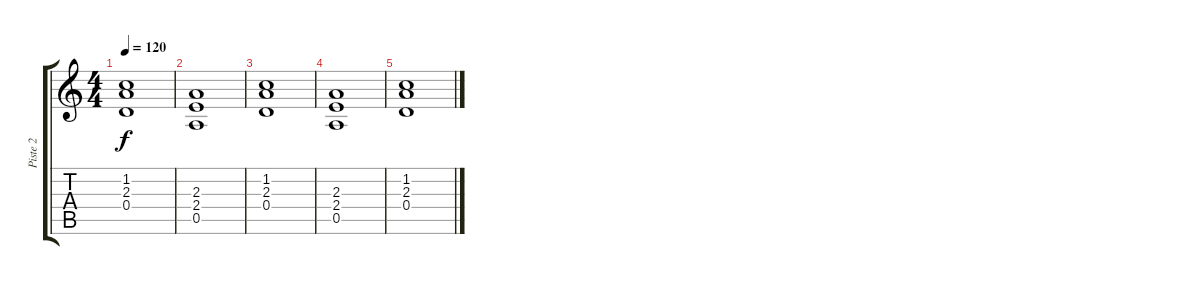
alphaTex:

\track ("Piste 2" "Piste 2") {instrument electricguitarclean}
\staff {score tabs}
\tuning (E4 B3 G3 D3 A2 E2) {hide}
\ts (4 4)
\tempo 120
\clef g2
\ks c
(1.2 2.3 0.4).1{dy f volume 7} |
(2.3 2.4 0.5).1 |
(1.2 2.3 0.4).1{volume 5} |
(2.3 2.4 0.5).1 |
(1.2 2.3 0.4).1
